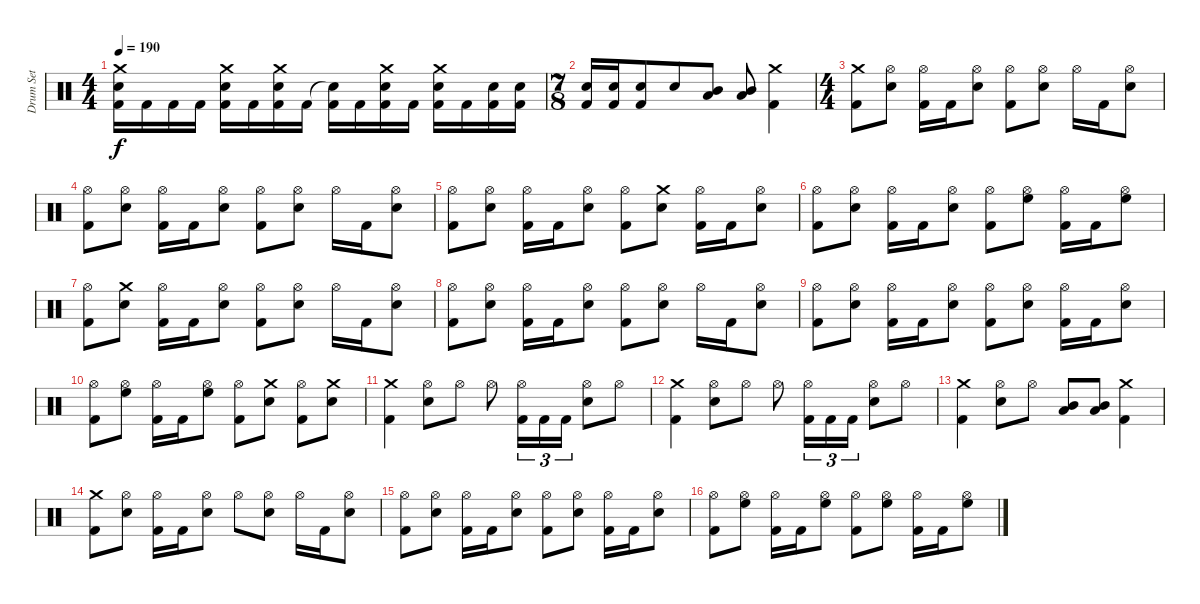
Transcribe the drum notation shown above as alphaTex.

\track ("Drum Set" "Drum Set") {instrument percussion}
\staff {score}
\articulation defaults
\ts (4 4)
\tempo 190
\clef neutral
\ks c
("Crash medium (hit)" "Snare (hit) 2" "Kick (hit) 2").16{dy f} "Kick (hit) 2".16 "Kick (hit) 2".16 "Kick (hit) 2".16 ("Crash medium (hit)" "Snare (hit) 2" "Kick (hit) 2").16 "Kick (hit) 2".16 ("Crash medium (hit)" "Snare (hit) 2" "Kick (hit) 2").16 "Kick (hit) 2".16 ("Snare (hit)"{t} "Kick (hit) 2").16 "Kick (hit) 2".16 ("Crash medium (hit)" "Snare (hit) 2" "Kick (hit) 2").16 "Kick (hit) 2".16 ("Crash medium (hit)" "Snare (hit) 2" "Kick (hit) 2").16 "Kick (hit) 2".16 ("Snare (hit) 2" "Kick (hit) 2").16 ("Snare (hit) 2" "Kick (hit) 2").16 |
\ts (7 8)
("Snare (hit) 2" "Kick (hit) 2").16 ("Snare (hit) 2" "Kick (hit) 2").16 ("Snare (hit) 2" "Kick (hit) 2").8 "Snare (hit) 2".8 ("Mid Tom (hit)" "Low Tom (hit)").8 ("Mid Tom (hit)" "Low Tom (hit)").8 ("Crash medium (hit)" "Kick (hit) 2").4 |
\ts (4 4)
("Crash medium (hit)" "Kick (hit) 2").8 ("Hi-Hat (open)" "Snare (hit) 2").8 ("Hi-Hat (open)" "Kick (hit) 2").16 "Kick (hit) 2".16 ("Hi-Hat (open)" "Snare (hit) 2").8 ("Hi-Hat (open)" "Kick (hit) 2").8 ("Hi-Hat (open)" "Snare (hit) 2").8 "Hi-Hat (open)".16 "Kick (hit) 2".16 ("Hi-Hat (open)" "Snare (hit) 2").8 |
("Hi-Hat (open)" "Kick (hit) 2").8 ("Hi-Hat (open)" "Snare (hit) 2").8 ("Hi-Hat (open)" "Kick (hit) 2").16 "Kick (hit) 2".16 ("Hi-Hat (open)" "Snare (hit) 2").8 ("Hi-Hat (open)" "Kick (hit) 2").8 ("Hi-Hat (open)" "Snare (hit) 2").8 "Hi-Hat (open)".16 "Kick (hit) 2".16 ("Hi-Hat (open)" "Snare (hit) 2").8 |
("Hi-Hat (open)" "Kick (hit) 2").8 ("Hi-Hat (open)" "Snare (hit) 2").8 ("Hi-Hat (open)" "Kick (hit) 2").16 "Kick (hit) 2".16 ("Hi-Hat (open)" "Snare (hit) 2").8 ("Hi-Hat (open)" "Kick (hit) 2").8 ("Crash medium (hit)" "Snare (hit) 2").8 ("Hi-Hat (open)" "Kick (hit) 2").16 "Kick (hit) 2".16 ("Hi-Hat (open)" "Snare (hit) 2").8 |
("Hi-Hat (open)" "Kick (hit) 2").8 ("Hi-Hat (open)" "Snare (hit) 2").8 ("Hi-Hat (open)" "Kick (hit) 2").16 "Kick (hit) 2".16 ("Hi-Hat (open)" "Snare (hit) 2").8 ("Hi-Hat (open)" "Kick (hit) 2").8 ("Hi-Hat (open)" "High Floor Tom (hit)").8 ("Hi-Hat (open)" "Kick (hit) 2").16 "Kick (hit) 2".16 ("Hi-Hat (open)" "High Floor Tom (hit)").8 |
("Hi-Hat (open)" "Kick (hit) 2").8 ("Crash medium (hit)" "Snare (hit) 2").8 ("Hi-Hat (open)" "Kick (hit) 2").16 "Kick (hit) 2".16 ("Hi-Hat (open)" "Snare (hit) 2").8 ("Hi-Hat (open)" "Kick (hit) 2").8 ("Hi-Hat (open)" "Snare (hit) 2").8 "Hi-Hat (open)".16 "Kick (hit) 2".16 ("Hi-Hat (open)" "Snare (hit) 2").8 |
("Hi-Hat (open)" "Kick (hit) 2").8 ("Hi-Hat (open)" "Snare (hit) 2").8 ("Hi-Hat (open)" "Kick (hit) 2").16 "Kick (hit) 2".16 ("Hi-Hat (open)" "Snare (hit) 2").8 ("Hi-Hat (open)" "Kick (hit) 2").8 ("Hi-Hat (open)" "Snare (hit) 2").8 "Hi-Hat (open)".16 "Kick (hit) 2".16 ("Hi-Hat (open)" "Snare (hit) 2").8 |
("Hi-Hat (open)" "Kick (hit) 2").8 ("Hi-Hat (open)" "Snare (hit) 2").8 ("Hi-Hat (open)" "Kick (hit) 2").16 "Kick (hit) 2".16 ("Hi-Hat (open)" "Snare (hit) 2").8 ("Hi-Hat (open)" "Kick (hit) 2").8 ("Hi-Hat (open)" "Snare (hit) 2").8 ("Hi-Hat (open)" "Kick (hit) 2").16 "Kick (hit) 2".16 ("Hi-Hat (open)" "Snare (hit) 2").8 |
("Hi-Hat (open)" "Kick (hit) 2").8 ("Hi-Hat (open)" "High Floor Tom (hit)").8 ("Hi-Hat (open)" "Kick (hit) 2").16 "Kick (hit) 2".16 ("Hi-Hat (open)" "High Floor Tom (hit)").8 ("Hi-Hat (open)" "Kick (hit) 2").8 ("Crash medium (hit)" "Snare (hit) 2").8 ("Hi-Hat (open)" "Kick (hit) 2").8 ("Crash medium (hit)" "Snare (hit) 2").8 |
("Crash medium (hit)" "Kick (hit) 2").4 ("Hi-Hat (open)" "Snare (hit) 2").8 "Hi-Hat (open)".8 "Hi-Hat (open)".8 ("Hi-Hat (open)" "Kick (hit) 2").16{tu (3 2)} "Kick (hit) 2".16{tu (3 2)} "Kick (hit) 2".16{tu (3 2)} ("Hi-Hat (open)" "Snare (hit) 2").8 "Hi-Hat (open)".8 |
("Crash medium (hit)" "Kick (hit) 2").4 ("Hi-Hat (open)" "Snare (hit) 2").8 "Hi-Hat (open)".8 "Hi-Hat (open)".8 ("Hi-Hat (open)" "Kick (hit) 2").16{tu (3 2)} "Kick (hit) 2".16{tu (3 2)} "Kick (hit) 2".16{tu (3 2)} ("Hi-Hat (open)" "Snare (hit) 2").8 "Hi-Hat (open)".8 |
("Crash medium (hit)" "Kick (hit) 2").4 ("Hi-Hat (open)" "Snare (hit) 2").8 "Hi-Hat (open)".8 ("Mid Tom (hit)" "Low Tom (hit)").8 ("Mid Tom (hit)" "Low Tom (hit)").8 ("Crash medium (hit)" "Kick (hit) 2").4 |
("Crash medium (hit)" "Kick (hit) 2").8 ("Hi-Hat (open)" "Snare (hit) 2").8 ("Hi-Hat (open)" "Kick (hit) 2").16 "Kick (hit) 2".16 ("Hi-Hat (open)" "Snare (hit) 2").8 "Hi-Hat (open)".8 ("Hi-Hat (open)" "Snare (hit) 2").8 "Hi-Hat (open)".16 "Kick (hit) 2".16 ("Hi-Hat (open)" "Snare (hit) 2").8 |
("Hi-Hat (open)" "Kick (hit) 2").8 ("Hi-Hat (open)" "Snare (hit) 2").8 ("Hi-Hat (open)" "Kick (hit) 2").16 "Kick (hit) 2".16 ("Hi-Hat (open)" "Snare (hit) 2").8 ("Hi-Hat (open)" "Kick (hit) 2").8 ("Hi-Hat (open)" "Snare (hit) 2").8 ("Hi-Hat (open)" "Kick (hit) 2").16 "Kick (hit) 2".16 ("Hi-Hat (open)" "Snare (hit) 2").8 |
("Hi-Hat (open)" "Kick (hit) 2").8 ("Hi-Hat (open)" "High Floor Tom (hit)").8 ("Hi-Hat (open)" "Kick (hit) 2").16 "Kick (hit) 2".16 ("Hi-Hat (open)" "High Floor Tom (hit)").8 ("Hi-Hat (open)" "Kick (hit) 2").8 ("Hi-Hat (open)" "High Floor Tom (hit)").8 ("Hi-Hat (open)" "Kick (hit) 2").16 "Kick (hit) 2".16 ("Hi-Hat (open)" "High Floor Tom (hit)").8
